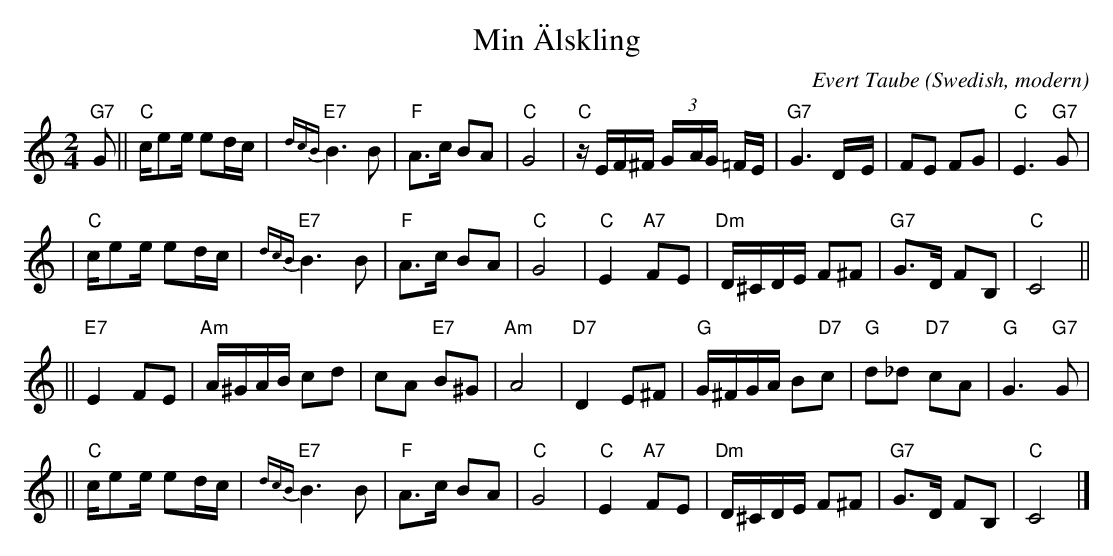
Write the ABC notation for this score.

X:1
T: Min \"Alskling
C: Evert Taube
L: 1/16
M: 2/4
O: Swedish, modern
K: C
"G7"G2 || "C"ce2e e2dc | "E7"{dcB}B6 B2 | "F"A3c B2A2 | "C"G8 \
| "C"zEF^F (3G-AG =FE | "G7"G6 D-E | F2E2 F2G2 | "C"E6 "G7"G2 |
| "C"ce2e e2dc | "E7"{dcB}B6 B2 | "F"A3c B2A2 | "C"G8 \
| "C"E4 "A7"F2E2 | "Dm"D^CDE F2^F2 | "G7"G3D F2B,2 | "C"C8 ||
||"E7"E4 F2E2 | "Am"A^GAB c2d2 | c2A2 "E7"B2^G2 | "Am"A8 \
| "D7"D4 E2^F2 | "G"G^FGA B2"D7"c2 | "G"d2_d2 "D7"c2A2 | "G"G6 "G7"G2 |
|| "C"ce2e e2dc | "E7"{dcB}B6 B2 | "F"A3c B2A2 | "C"G8 \
| "C"E4 "A7"F2E2 | "Dm"D^CDE F2^F2 | "G7"G3D F2B,2 | "C"C8 |]
